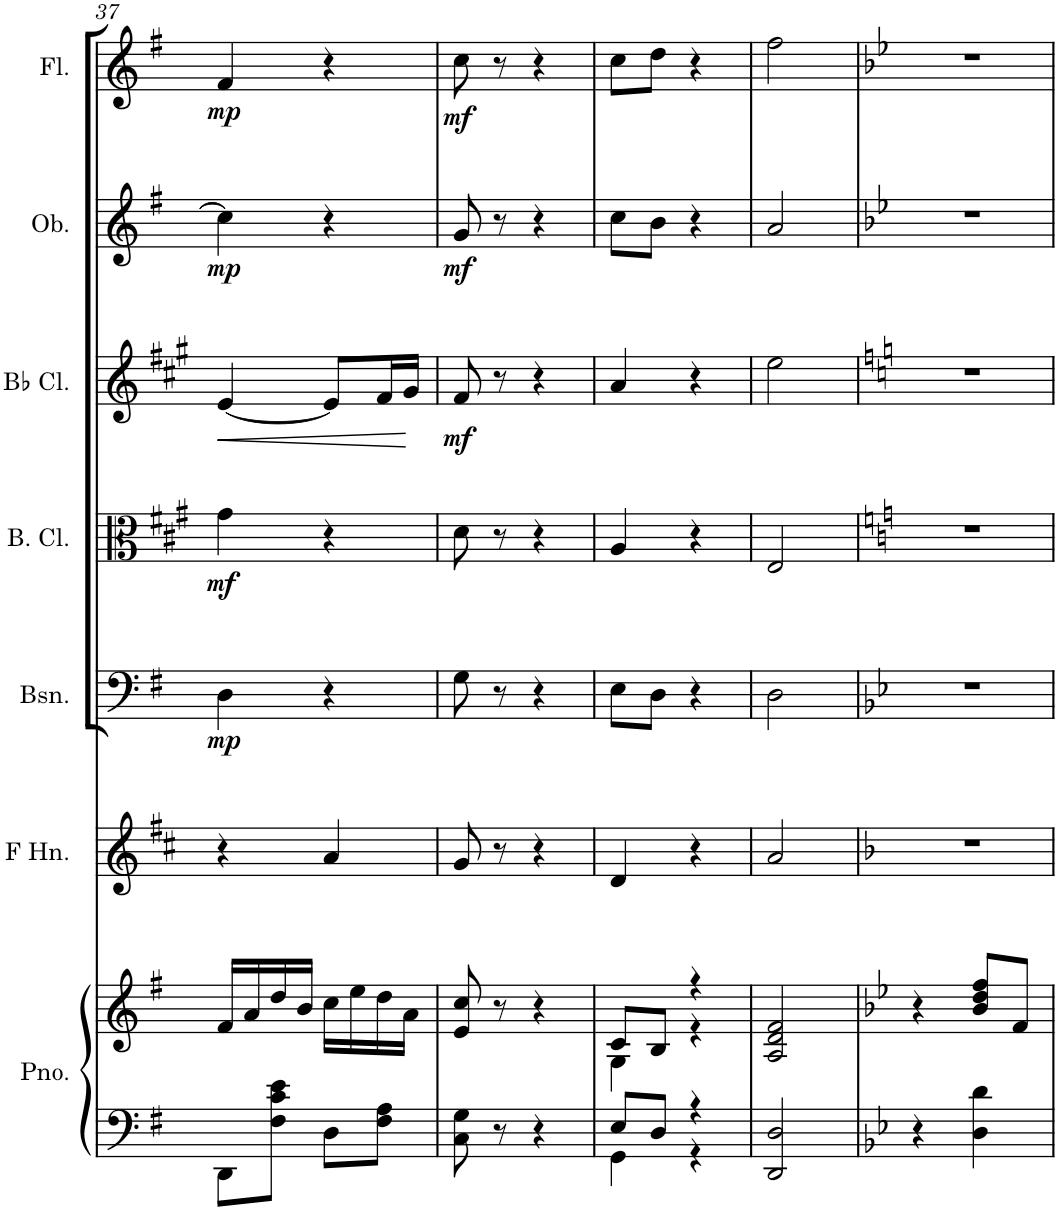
**kern	**kern	**kern	**kern	**dynam	**kern	**dynam	**kern	**dynam	**kern	**dynam	**kern	**dynam
*part7	*part7	*part6	*part5	*part5	*part4	*part4	*part3	*part3	*part2	*part2	*part1	*part1
*staff8	*staff7	*staff6	*staff5	*staff5	*staff4	*staff4	*staff3	*staff3	*staff2	*staff2	*staff1	*staff1
*I"Grand Piano	*	*I"French Horn	*I"Bassoon	*	*I"Bass Clarinet	*	*I"Bb Clarinet	*	*I"Oboe	*	*I"Flute	*
*I'Pno.	*	*I'F Hn.	*I'Bsn.	*	*I'B. Cl.	*	*I'Bb Cl.	*	*I'Ob.	*	*I'Fl.	*
!!LO:PB:g=z
*clefF4	*clefG2	*clefG2	*clefF4	*	*clefC3	*	*clefG2	*	*clefG2	*	*clefG2	*
*	*	*Trd4c7	*	*	*Trd8c14	*	*Trd1c2	*	*	*	*	*
*k[f#]	*k[f#]	*k[f#c#]	*k[f#]	*	*k[f#c#g#]	*	*k[f#c#g#]	*	*k[f#]	*	*k[f#]	*
*e:	*e:	*b:	*e:	*	*f#:	*	*f#:	*	*e:	*	*e:	*
*M2/4	*M2/4	*M2/4	*M2/4	*	*M2/4	*	*M2/4	*	*M2/4	*	*M2/4	*
=37	=37	=37	=37	=37	=37	=37	=37	=37	=37	=37	=37	=37
!	!	!	!	!LO:DY:b	!	!LO:DY:b	!	!LO:HP:b	!	!LO:DY:b	!	!LO:DY:b
8DD\L	16f#/LL	4r	4D\	mp	4g#\	mf	[4e/	<	4cc\]	mp	4f#/	mp
.	16a/	.	.	.	.	.	.	.	.	.	.	.
8F#\ 8c\ 8e\J	16dd/	.	.	.	.	.	.	.	.	.	.	.
.	16b/JJ	.	.	.	.	.	.	.	.	.	.	.
8D\L	16cc\LL	4a/	4r	.	4r	.	8e/L]	.	4r	.	4r	.
.	16ee\	.	.	.	.	.	.	.	.	.	.	.
8F#\ 8A\J	16dd\	.	.	.	.	.	16f#/L	.	.	.	.	.
.	16a\JJ	.	.	.	.	.	16g#/JJ	.	.	.	.	.
.	.	.	.	.	.	.	.	[	.	.	.	.
=38	=38	=38	=38	=38	=38	=38	=38	=38	=38	=38	=38	=38
!	!	!	!	!	!	!	!	!LO:DY:b	!	!LO:DY:b	!	!LO:DY:b
8C\ 8G\	8e/ 8cc/	8g/	8G\	.	8d\	.	8f#/	mf	8g/	mf	8cc\	mf
8r	8r	8r	8r	.	8r	.	8r	.	8r	.	8r	.
4r	4r	4r	4r	.	4r	.	4r	.	4r	.	4r	.
=39	=39	=39	=39	=39	=39	=39	=39	=39	=39	=39	=39	=39
*^	*^	*	*	*	*	*	*	*	*	*	*	*
4GG\	8E/L	4G\	8c/L	4d/	8E\L	.	4A/	.	4a/	.	8cc\L	.	8cc\L	.
.	8D/J	.	8B/J	.	8D\J	.	.	.	.	.	8b\J	.	8dd\J	.
4r	4r	4r	4r	4r	4r	.	4r	.	4r	.	4r	.	4r	.
*v	*v	*	*	*	*	*	*	*	*	*	*	*	*	*
*	*v	*v	*	*	*	*	*	*	*	*	*	*	*
=40	=40	=40	=40	=40	=40	=40	=40	=40	=40	=40	=40	=40
2DD/ 2D/	2A/ 2d/ 2f#/	2a/	2D\	.	2E/	.	2ee\	.	2a/	.	2ff#\	.
=41	=41	=41	=41	=41	=41	=41	=41	=41	=41	=41	=41	=41
*k[b-e-]	*k[b-e-]	*k[b-]	*k[b-e-]	*	*k[]	*	*k[]	*	*k[b-e-]	*	*k[b-e-]	*
*B-:	*B-:	*F:	*B-:	*	*C:	*	*C:	*	*B-:	*	*B-:	*
4r	4r	2r	2r	.	2r	.	2r	.	2r	.	2r	.
4D\ 4d\	8b-/ 8dd/ 8ff/L	.	.	.	.	.	.	.	.	.	.	.
.	8f/J	.	.	.	.	.	.	.	.	.	.	.
=	=	=	=	=	=	=	=	=	=	=	=	=
*-	*-	*-	*-	*-	*-	*-	*-	*-	*-	*-	*-	*-
